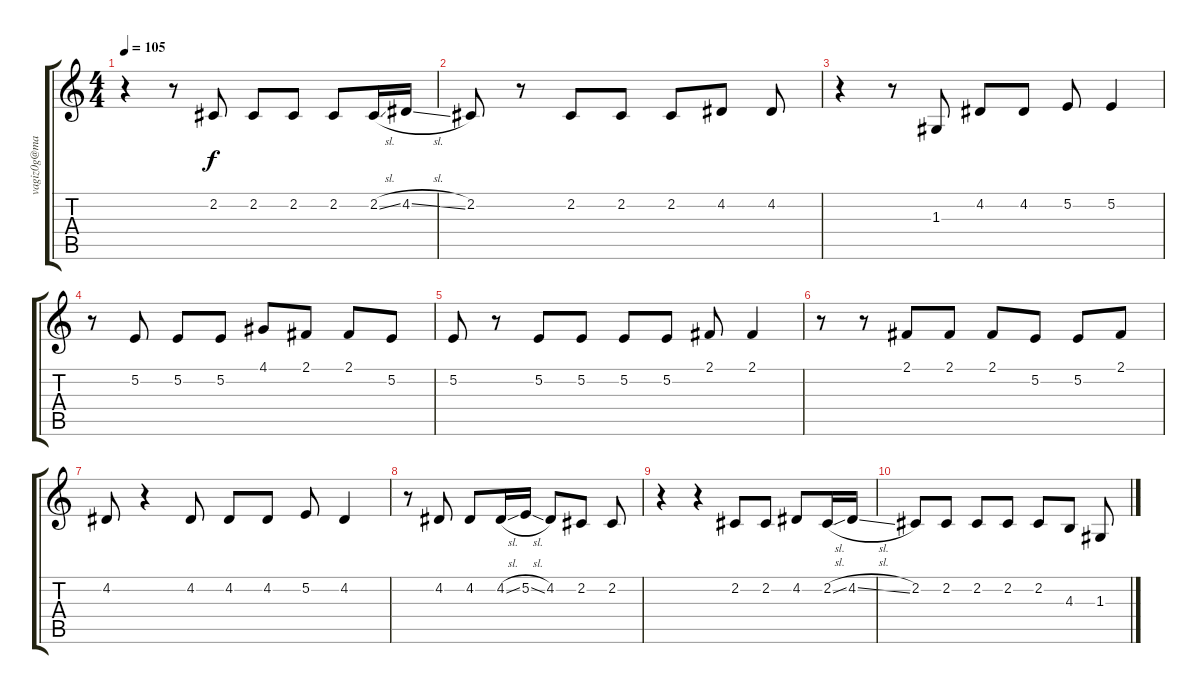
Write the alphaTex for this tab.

\track ("" "vagiz0g@ma") {solo instrument baritonesax}
\staff {score tabs}
\tuning (E4 B3 G3 D3 A2 E2) {hide}
\ts (4 4)
\tempo 105
\clef g2
\ks c
r.4{dy f} r.8 2.2.8 2.2.8 2.2.8 2.2.8 2.2{sl}.16 4.2{sl}.16 |
2.2.8 r.8 2.2.8 2.2.8 2.2.8 4.2.8 4.2.8 |
r.4 r.8 1.3.8 4.2.8 4.2.8 5.2.8 5.2.4 |
r.8 5.2.8 5.2.8 5.2.8 4.1.8 2.1.8 2.1.8 5.2.8 |
5.2.8 r.8 5.2.8 5.2.8 5.2.8 5.2.8 2.1.8 2.1.4 |
r.8 r.8 2.1.8 2.1.8 2.1.8 5.2.8 5.2.8 2.1.8 |
4.2.8 r.4 4.2.8 4.2.8 4.2.8 5.2.8 4.2.4 |
r.8 4.2.8 4.2.8 4.2{sl}.16 5.2{sl}.16 4.2.8 2.2.8 2.2.8 |
r.4 r.4 2.2.8 2.2.8 4.2.8 2.2{sl}.16 4.2{sl}.16 |
2.2.8 2.2.8 2.2.8 2.2.8 2.2.8 4.3.8 1.3.8
